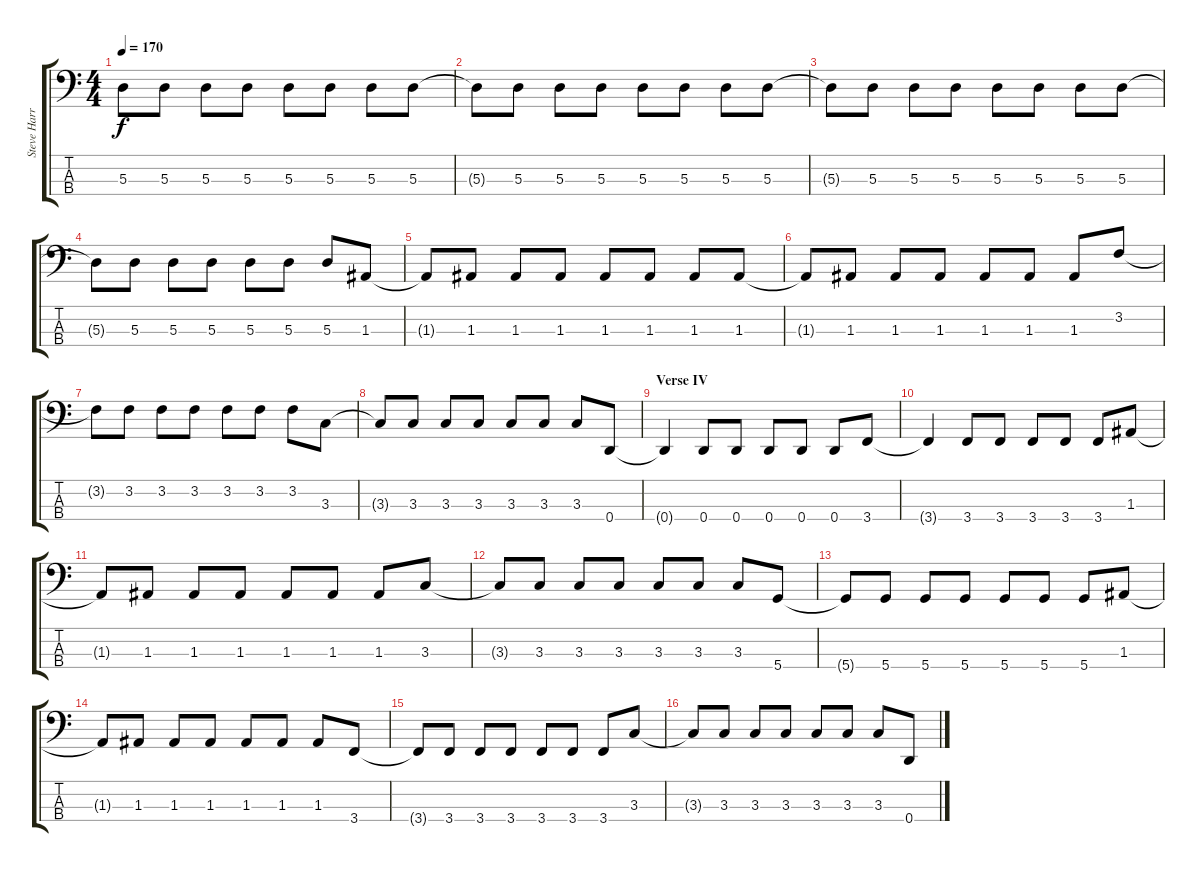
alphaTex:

\track ("Steve Harris" "Steve Harr") {instrument electricbassfinger}
\staff {score tabs}
\tuning (G2 D2 A1 D1) {hide}
\ts (4 4)
\tempo 170
\clef f4
\ks c
5.3{t}.8{dy f} 5.3.8 5.3.8 5.3.8 5.3.8 5.3.8 5.3.8 5.3.8 |
5.3{t}.8 5.3.8 5.3.8 5.3.8 5.3.8 5.3.8 5.3.8 5.3.8 |
5.3{t}.8 5.3.8 5.3.8 5.3.8 5.3.8 5.3.8 5.3.8 5.3.8 |
5.3{t}.8 5.3.8 5.3.8 5.3.8 5.3.8 5.3.8 5.3.8 1.3.8 |
1.3{t}.8 1.3.8 1.3.8 1.3.8 1.3.8 1.3.8 1.3.8 1.3.8 |
1.3{t}.8 1.3.8 1.3.8 1.3.8 1.3.8 1.3.8 1.3.8 3.2.8 |
3.2{t}.8 3.2.8 3.2.8 3.2.8 3.2.8 3.2.8 3.2.8 3.3.8 |
3.3{t}.8 3.3.8 3.3.8 3.3.8 3.3.8 3.3.8 3.3.8 0.4.8 |
\section ("" "Verse IV")
0.4{t}.4 0.4.8 0.4.8 0.4.8 0.4.8 0.4.8 3.4.8 |
3.4{t}.4 3.4.8 3.4.8 3.4.8 3.4.8 3.4.8 1.3.8 |
1.3{t}.8 1.3.8 1.3.8 1.3.8 1.3.8 1.3.8 1.3.8 3.3.8 |
3.3{t}.8 3.3.8 3.3.8 3.3.8 3.3.8 3.3.8 3.3.8 5.4.8 |
5.4{t}.8 5.4.8 5.4.8 5.4.8 5.4.8 5.4.8 5.4.8 1.3.8 |
1.3{t}.8 1.3.8 1.3.8 1.3.8 1.3.8 1.3.8 1.3.8 3.4.8 |
3.4{t}.8 3.4.8 3.4.8 3.4.8 3.4.8 3.4.8 3.4.8 3.3.8 |
3.3{t}.8 3.3.8 3.3.8 3.3.8 3.3.8 3.3.8 3.3.8 0.4.8
